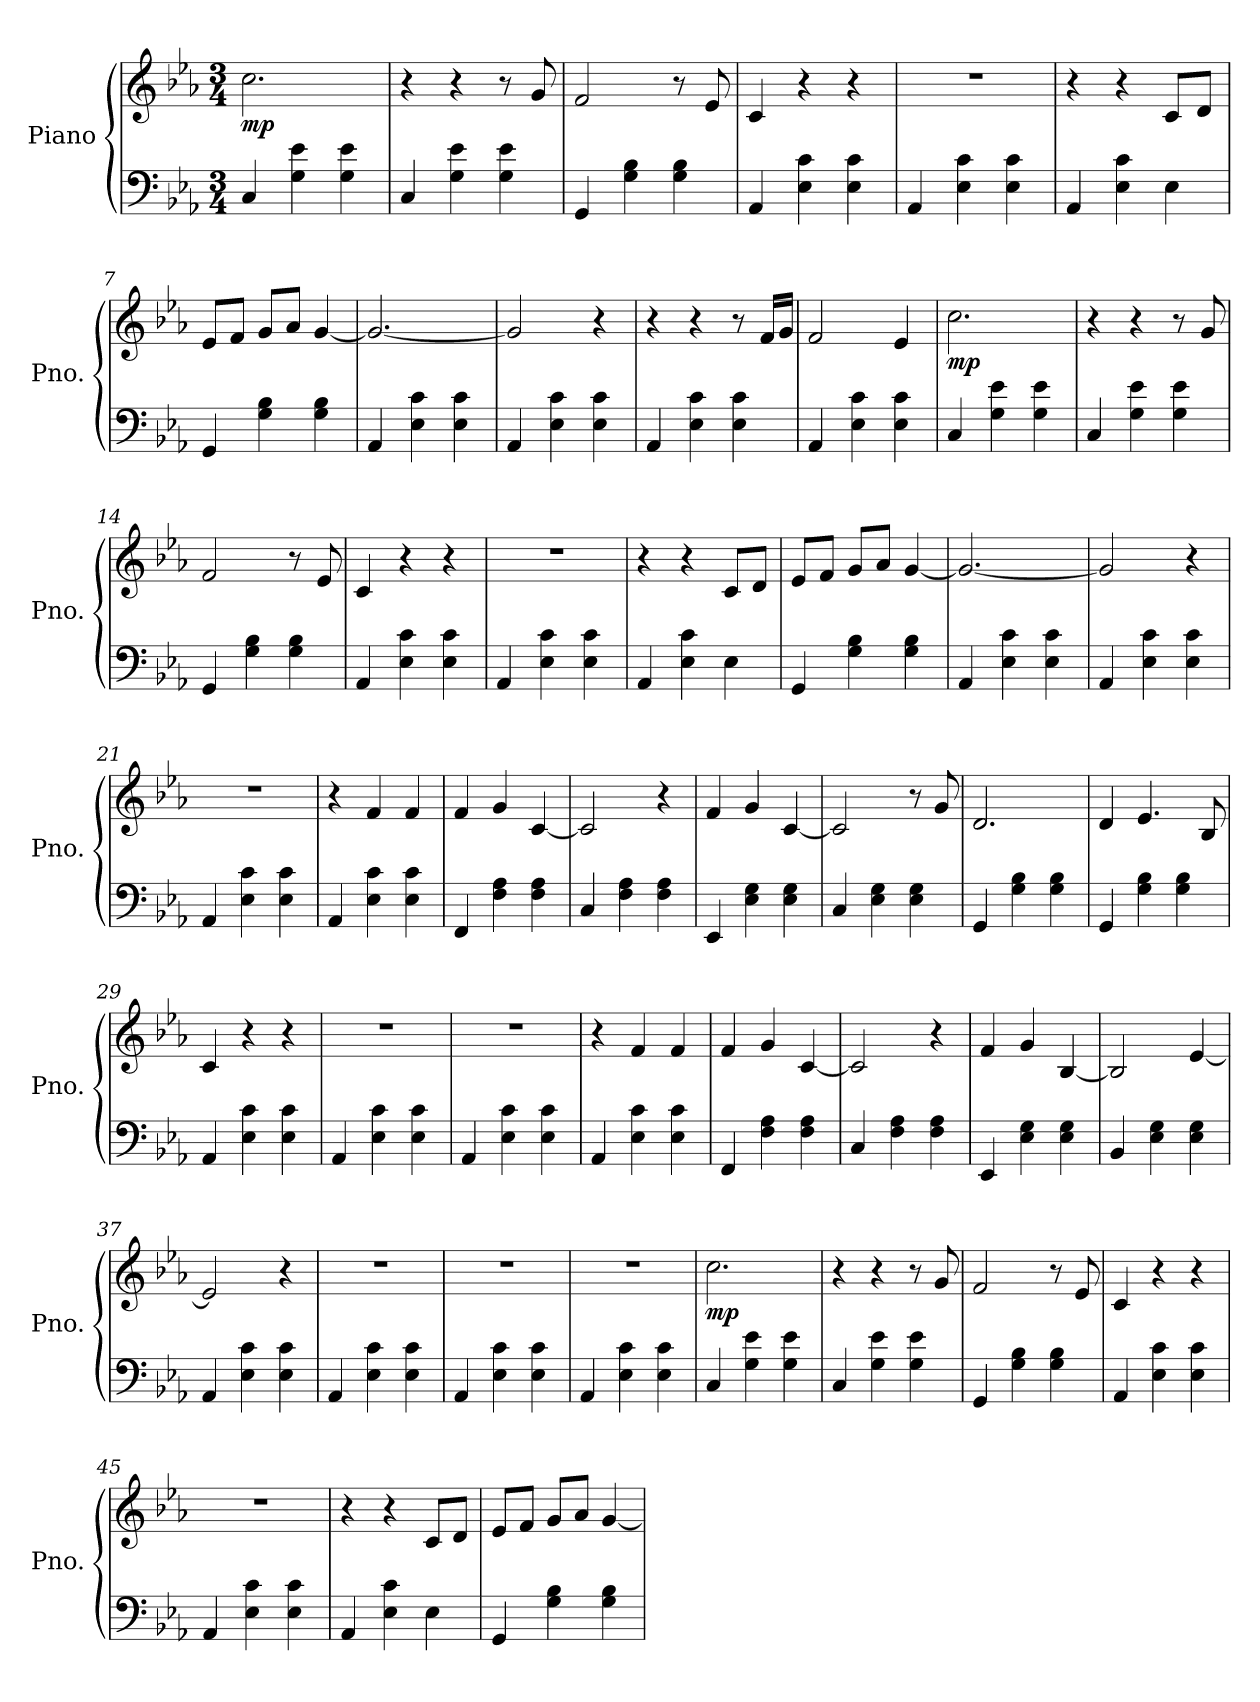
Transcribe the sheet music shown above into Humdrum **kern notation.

**kern	**kern	**dynam
*part1	*part1	*part1
*staff2	*staff1	*staff1/2
*I"Piano	*	*
*I'Pno.	*	*
*clefF4	*clefG2	*
*k[b-e-a-]	*k[b-e-a-]	*
*M3/4	*M3/4	*
=1	=1	=1
!	!	!LO:DY:b
4C/	2.cc\	mp
4G\ 4e-\	.	.
4G\ 4e-\	.	.
=2	=2	=2
4C/	4r	.
4G\ 4e-\	4r	.
4G\ 4e-\	8r	.
.	8g/	.
=3	=3	=3
4GG</	2f/	.
4G\<< 4B-\<<	.	.
4G\ 4B-\	8r	.
.	8e-/	.
=4	=4	=4
4AA-</	4c/	.
4E-\ 4c\	4r	.
4E-\ 4c\	4r	.
=5	=5	=5
4AA-/	2.r	.
4E-\ 4c\	.	.
4E-\ 4c\	.	.
=6	=6	=6
4AA-/	4r	.
4E-\ 4c\	4r	.
4E-\	8c/L	.
.	8d/J	.
=7	=7	=7
4GG</	8e-/L	.
.	8f/J	.
4G\ 4B-\	8g/L	.
.	8a-/J	.
4G\ 4B-\	[4g/	.
=8	=8	=8
4AA-</	2.g/_	.
4E-\ 4c\	.	.
4E-\ 4c\	.	.
=9	=9	=9
4AA-/	2g/]	.
4E-\ 4c\	.	.
4E-\ 4c\	4r	.
!!LO:LB:g=z
=10	=10	=10
4AA-/	4r	.
4E-\ 4c\	4r	.
4E-\ 4c\	8r	.
.	16f/LL	.
.	16g/JJ	.
=11	=11	=11
4AA-/	2f/	.
4E-\ 4c\	.	.
4E-\ 4c\	4e-/	.
=12	=12	=12
!	!	!LO:DY:b
4C/	2.cc\	mp
4G\ 4e-\	.	.
4G\ 4e-\	.	.
=13	=13	=13
4C/	4r	.
4G\ 4e-\	4r	.
4G\ 4e-\	8r	.
.	8g/	.
=14	=14	=14
4GG</	2f/	.
4G\<< 4B-\<<	.	.
4G\ 4B-\	8r	.
.	8e-/	.
=15	=15	=15
4AA-</	4c/	.
4E-\ 4c\	4r	.
4E-\ 4c\	4r	.
=16	=16	=16
4AA-/	2.r	.
4E-\ 4c\	.	.
4E-\ 4c\	.	.
=17	=17	=17
4AA-/	4r	.
4E-\ 4c\	4r	.
4E-\	8c/L	.
.	8d/J	.
!!LO:LB:g=z
=18	=18	=18
4GG</	8e-/L	.
.	8f/J	.
4G\ 4B-\	8g/L	.
.	8a-/J	.
4G\ 4B-\	[4g/	.
=19	=19	=19
4AA-</	2.g/_	.
4E-\ 4c\	.	.
4E-\ 4c\	.	.
=20	=20	=20
4AA-/	2g/]	.
4E-\ 4c\	.	.
4E-\ 4c\	4r	.
=21	=21	=21
4AA-/	2.r	.
4E-\ 4c\	.	.
4E-\ 4c\	.	.
=22	=22	=22
4AA-/	4r	.
4E-\ 4c\	4f/	.
4E-\ 4c\	4f/	.
=23	=23	=23
4FF</	4f/	.
4F\<< 4A-\<<	4g/	.
4F\ 4A-\	[4c/	.
=24	=24	=24
4C</	2c/]	.
4F\ 4A-\	.	.
4F\ 4A-\	4r	.
=25	=25	=25
4EE-</	4f/	.
4E-\<< 4G\<<	4g/	.
4E-\ 4G\	[4c/	.
=26	=26	=26
4C</	2c/]	.
4E-\ 4G\	.	.
4E-\ 4G\	8r	.
.	8g/	.
=27	=27	=27
4GG</	2.d/	.
4G\<< 4B-\<<	.	.
4G\ 4B-\	.	.
!!LO:LB:g=z
=28	=28	=28
4GG/	4d/	.
4G\ 4B-\	4.e-/	.
4G\ 4B-\	.	.
.	8B-/	.
=29	=29	=29
4AA-</	4c/	.
4E-\ 4c\	4r	.
4E-\ 4c\	4r	.
=30	=30	=30
4AA-/	2.r	.
4E-\ 4c\	.	.
4E-\ 4c\	.	.
=31	=31	=31
4AA-/	2.r	.
4E-\ 4c\	.	.
4E-\ 4c\	.	.
=32	=32	=32
4AA-/	4r	.
4E-\ 4c\	4f/	.
4E-\ 4c\	4f/	.
=33	=33	=33
4FF</	4f/	.
4F\<< 4A-\<<	4g/	.
4F\ 4A-\	[4c/	.
=34	=34	=34
4C</	2c/]	.
4F\ 4A-\	.	.
4F\ 4A-\	4r	.
=35	=35	=35
4EE-/	4f/	.
4E-\ 4G\	4g/	.
4E-\ 4G\	[4B-/	.
=36	=36	=36
4BB-/	2B-/]	.
4E-\ 4G\	.	.
4E-\ 4G\	[4e-/	.
=37	=37	=37
4AA-/	2e-/]	.
4E-\ 4c\	.	.
4E-\ 4c\	4r	.
!!LO:LB:g=z
=38	=38	=38
4AA-/	2.r	.
4E-\ 4c\	.	.
4E-\ 4c\	.	.
=39	=39	=39
4AA-/	2.r	.
4E-\ 4c\	.	.
4E-\ 4c\	.	.
=40	=40	=40
4AA-/	2.r	.
4E-\ 4c\	.	.
4E-\ 4c\	.	.
=41	=41	=41
!	!	!LO:DY:b
4C/	2.cc\	mp
4G\ 4e-\	.	.
4G\ 4e-\	.	.
=42	=42	=42
4C/	4r	.
4G\ 4e-\	4r	.
4G\ 4e-\	8r	.
.	8g/	.
=43	=43	=43
4GG</	2f/	.
4G\<< 4B-\<<	.	.
4G\ 4B-\	8r	.
.	8e-/	.
=44	=44	=44
4AA-</	4c/	.
4E-\ 4c\	4r	.
4E-\ 4c\	4r	.
=45	=45	=45
4AA-/	2.r	.
4E-\ 4c\	.	.
4E-\ 4c\	.	.
=46	=46	=46
4AA-/	4r	.
4E-\ 4c\	4r	.
4E-\	8c/L	.
.	8d/J	.
!!LO:PB:g=z
=47	=47	=47
4GG</	8e-/L	.
.	8f/J	.
4G\ 4B-\	8g/L	.
.	8a-/J	.
4G\ 4B-\	[4g/	.
=	=	=
*-	*-	*-
